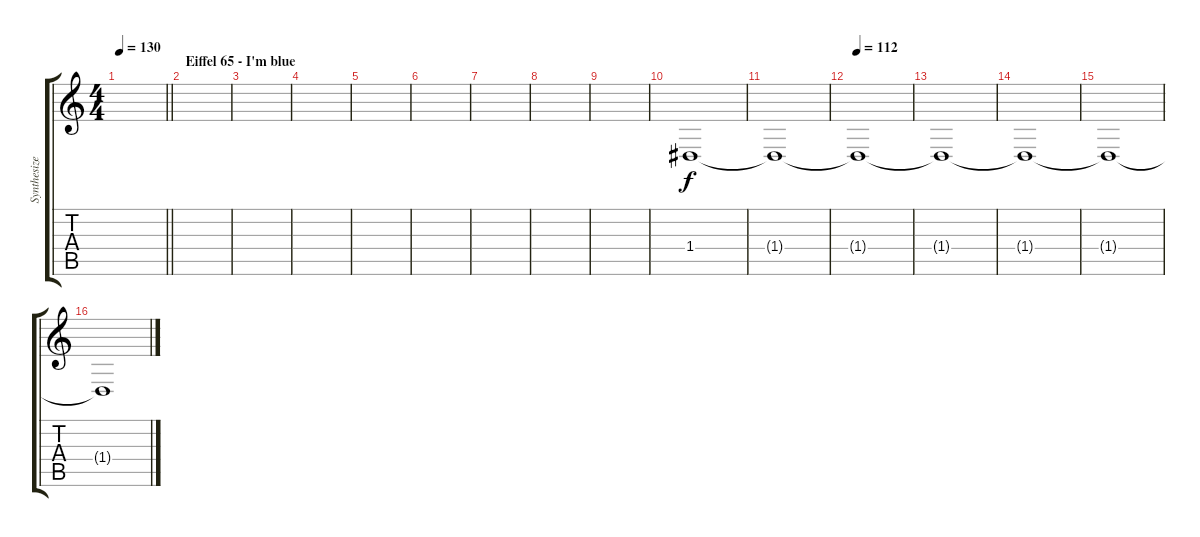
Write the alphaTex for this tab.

\track ("Synthesizer" "Synthesize") {instrument pad4choir}
\staff {score tabs}
\tuning (E4 B3 G3 D3 A2 E2) {hide}
\ts (4 4)
\tempo 130
\clef g2
\barLineRight lightlight
\ks c
|
\section ("" "Eiffel 65 - I'm blue")
|
|
|
|
|
|
|
|
1.4.1 |
1.4{t}.1 |
\tempo 112
1.4{t}.1 |
1.4{t}.1 |
1.4{t}.1 |
1.4{t}.1 |
1.4{t}.1
